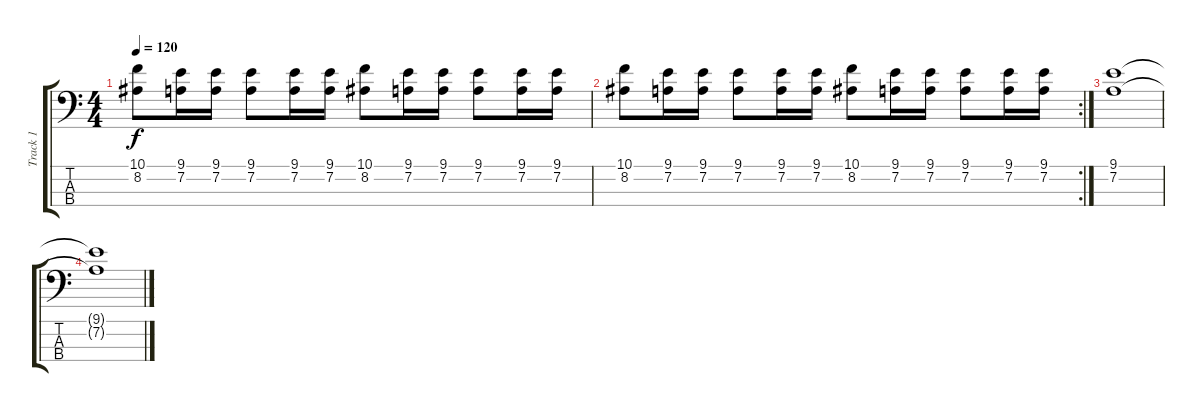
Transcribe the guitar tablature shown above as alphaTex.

\track ("Track 1" "Track 1") {instrument electricbasspick}
\staff {score tabs}
\tuning (G2 D2 A1 E1) {hide}
\ts (4 4)
\tempo 120
\clef f4
\ks c
(10.1 8.2).8{dy f} (9.1 7.2).16 (9.1 7.2).16 (9.1 7.2).8 (9.1 7.2).16 (9.1 7.2).16 (10.1 8.2).8 (9.1 7.2).16 (9.1 7.2).16 (9.1 7.2).8 (9.1 7.2).16 (9.1 7.2).16 |
\rc 2
(10.1 8.2).8 (9.1 7.2).16 (9.1 7.2).16 (9.1 7.2).8 (9.1 7.2).16 (9.1 7.2).16 (10.1 8.2).8 (9.1 7.2).16 (9.1 7.2).16 (9.1 7.2).8 (9.1 7.2).16 (9.1 7.2).16 |
(9.1 7.2).1 |
(9.1{t} 7.2{t}).1
